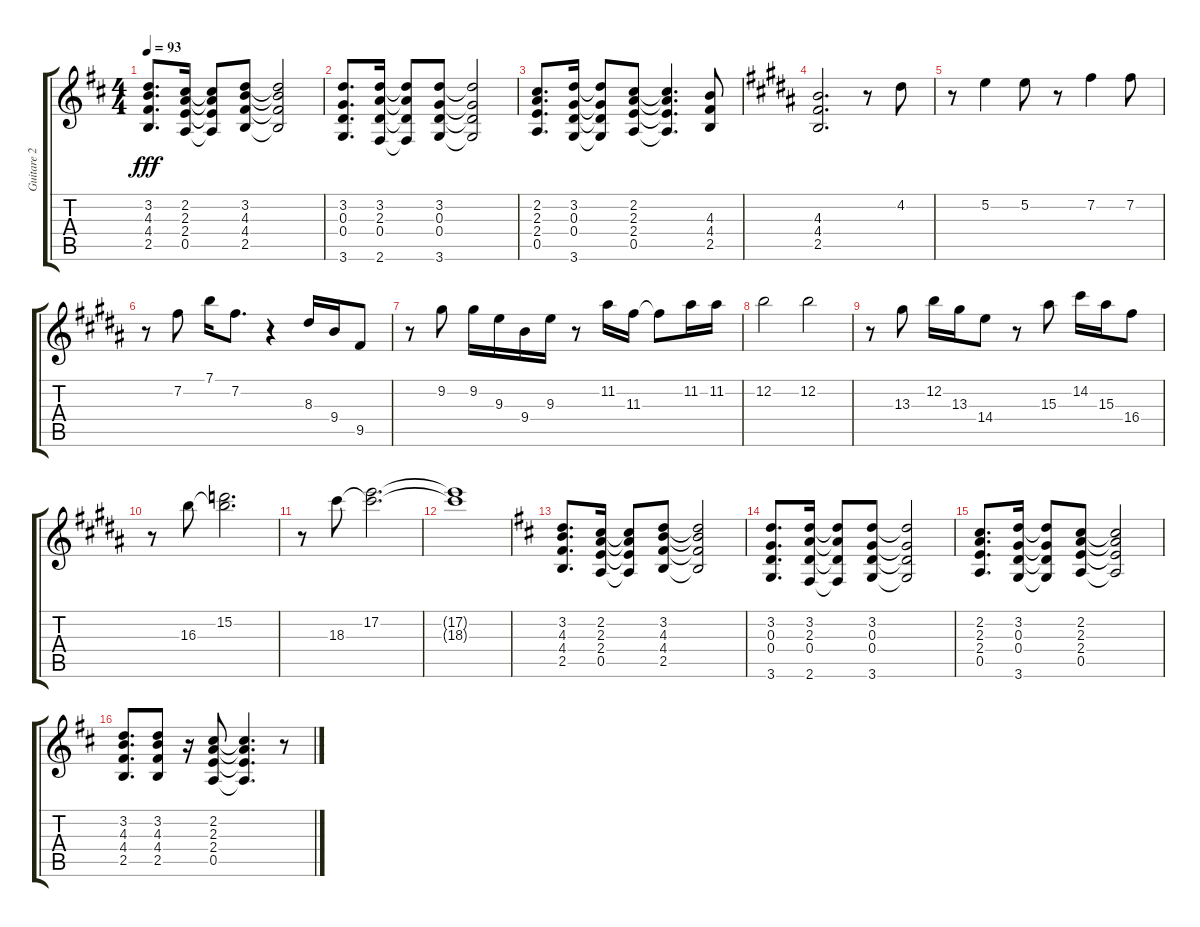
\track ("Guitare 2" "Guitare 2") {instrument distortionguitar}
\staff {score tabs}
\tuning (E4 B3 G3 D3 A2 E2) {hide}
\ts (4 4)
\tempo 93
\clef g2
\ks d
(3.2 4.3 4.4 2.5).8{d dy fff} (2.2 2.3 2.4 0.5).16 (2.2{t} 2.3{t} 2.4{t} 0.5{t}).8 (3.2 4.3 4.4 2.5).8 (3.2{t} 4.3{t} 4.4{t} 2.5{t}).2 |
(3.2 0.3 0.4 3.6).8{d} (3.2 2.3 0.4 2.6).16 (3.2{t} 2.3{t} 0.4{t} 2.6{t}).8 (3.2 0.3 0.4 3.6).8 (3.2{t} 0.3{t} 0.4{t} 3.6{t}).2 |
(2.2 2.3 2.4 0.5).8{d} (3.2 0.3 0.4 3.6).16 (3.2{t} 0.3{t} 0.4{t} 3.6{t}).8 (2.2 2.3 2.4 0.5).8 (2.2{t} 2.3{t} 2.4{t} 0.5{t}).4{d} (4.3 4.4 2.5).8 |
\ks b
(4.3 4.4 2.5).2{d} r.8 4.2.8 |
r.8 5.2.4 5.2.8 r.8 7.2.4 7.2.8 |
r.8 7.2.8 7.1.16 7.2.8{d} r.4 8.3.16 9.4.16 9.5.8 |
r.8 9.2.8 9.2.16 9.3.16 9.4.16 9.3.16 r.8 11.2.16 11.3.16 11.3{t}.8 11.2.16 11.2.16 |
12.2.2 12.2.2 |
r.8 13.3.8 12.2.16 13.3.16 14.4.8 r.8 15.3.8 14.2.16 15.3.16 16.4.8 |
r.8 16.3.8 (15.2 16.3{t}).2{d} |
r.8 18.3.8 (17.2 18.3{t}).2{d} |
(17.2{t} 18.3{t}).1 |
\ks d
(3.2 4.3 4.4 2.5).8{d} (2.2 2.3 2.4 0.5).16 (2.2{t} 2.3{t} 2.4{t} 0.5{t}).8 (3.2 4.3 4.4 2.5).8 (3.2{t} 4.3{t} 4.4{t} 2.5{t}).2 |
(3.2 0.3 0.4 3.6).8{d} (3.2 2.3 0.4 2.6).16 (3.2{t} 2.3{t} 0.4{t} 2.6{t}).8 (3.2 0.3 0.4 3.6).8 (3.2{t} 0.3{t} 0.4{t} 3.6{t}).2 |
(2.2 2.3 2.4 0.5).8{d} (3.2 0.3 0.4 3.6).16 (3.2{t} 0.3{t} 0.4{t} 3.6{t}).8 (2.2 2.3 2.4 0.5).8 (2.2{t} 2.3{t} 2.4{t} 0.5{t}).2 |
(3.2 4.3 4.4 2.5).8{d} (3.2 4.3 4.4 2.5).8 r.16 (2.2 2.3 2.4 0.5).8 (2.2{t} 2.3{t} 2.4{t} 0.5{t}).4{d} r.8
